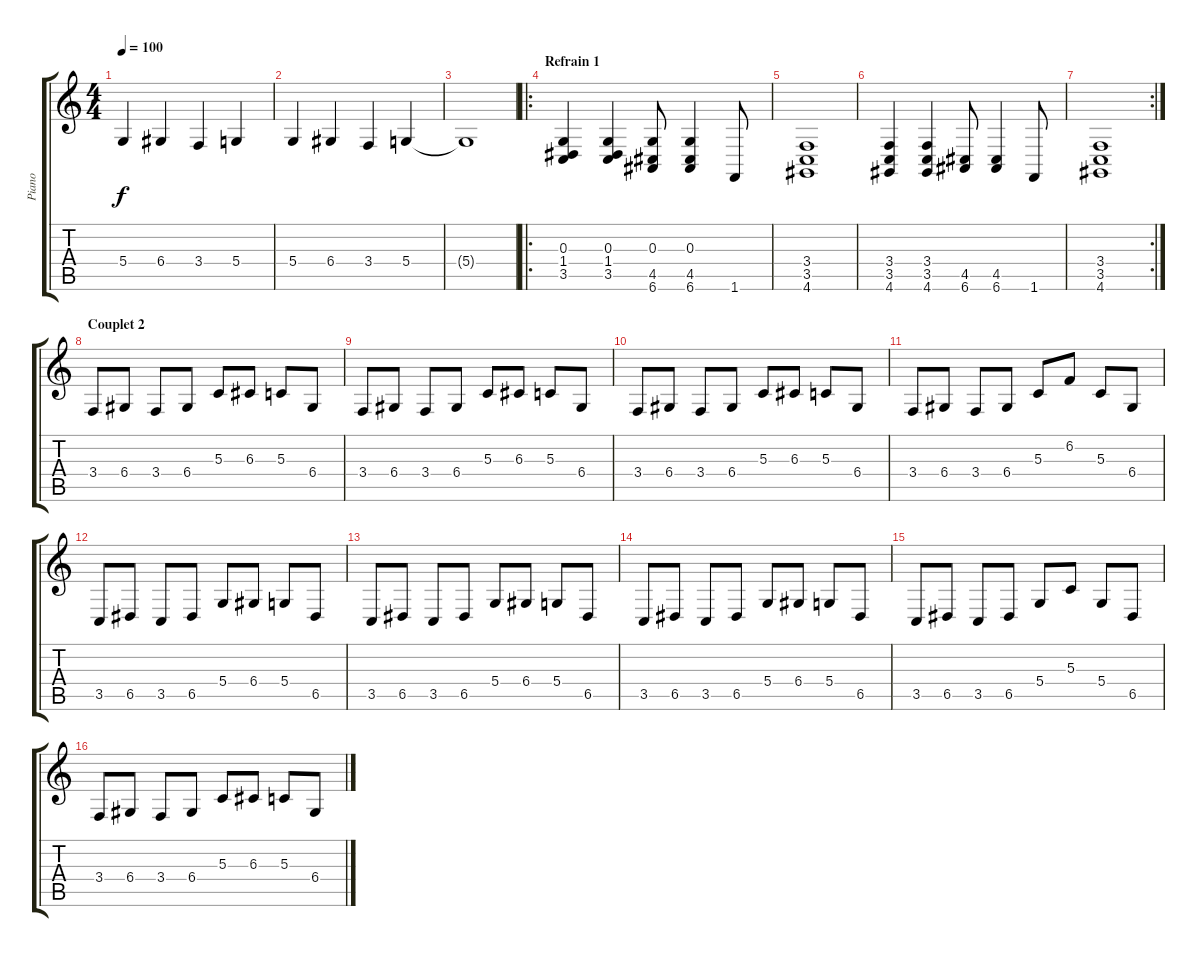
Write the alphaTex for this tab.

\track ("Piano" "Piano") {instrument acousticgrandpiano}
\staff {score tabs}
\tuning (E4 B3 G3 D3 A2 E2) {hide}
\ts (4 4)
\tempo 100
\clef g2
\ks c
5.4.4{dy f} 6.4.4 3.4.4 5.4.4 |
5.4.4 6.4.4 3.4.4 5.4.4 |
5.4{t}.1 |
\ro
\section ("" "Refrain 1")
(0.3 1.4 3.5).4 (0.3 1.4 3.5).4 (0.3 4.5 6.6).8 (0.3 4.5 6.6).4 1.6.8 |
(3.4 3.5 4.6).1 |
(3.4 3.5 4.6).4 (3.4 3.5 4.6).4 (4.5 6.6).8 (4.5 6.6).4 1.6.8 |
\rc 2
(3.4 3.5 4.6).1 |
\section ("" "Couplet 2")
3.4.8 6.4.8 3.4.8 6.4.8 5.3.8 6.3.8 5.3.8 6.4.8 |
3.4.8 6.4.8 3.4.8 6.4.8 5.3.8 6.3.8 5.3.8 6.4.8 |
3.4.8 6.4.8 3.4.8 6.4.8 5.3.8 6.3.8 5.3.8 6.4.8 |
3.4.8 6.4.8 3.4.8 6.4.8 5.3.8 6.2.8 5.3.8 6.4.8 |
3.5.8 6.5.8 3.5.8 6.5.8 5.4.8 6.4.8 5.4.8 6.5.8 |
3.5.8 6.5.8 3.5.8 6.5.8 5.4.8 6.4.8 5.4.8 6.5.8 |
3.5.8 6.5.8 3.5.8 6.5.8 5.4.8 6.4.8 5.4.8 6.5.8 |
3.5.8 6.5.8 3.5.8 6.5.8 5.4.8 5.3.8 5.4.8 6.5.8 |
3.4.8 6.4.8 3.4.8 6.4.8 5.3.8 6.3.8 5.3.8 6.4.8
